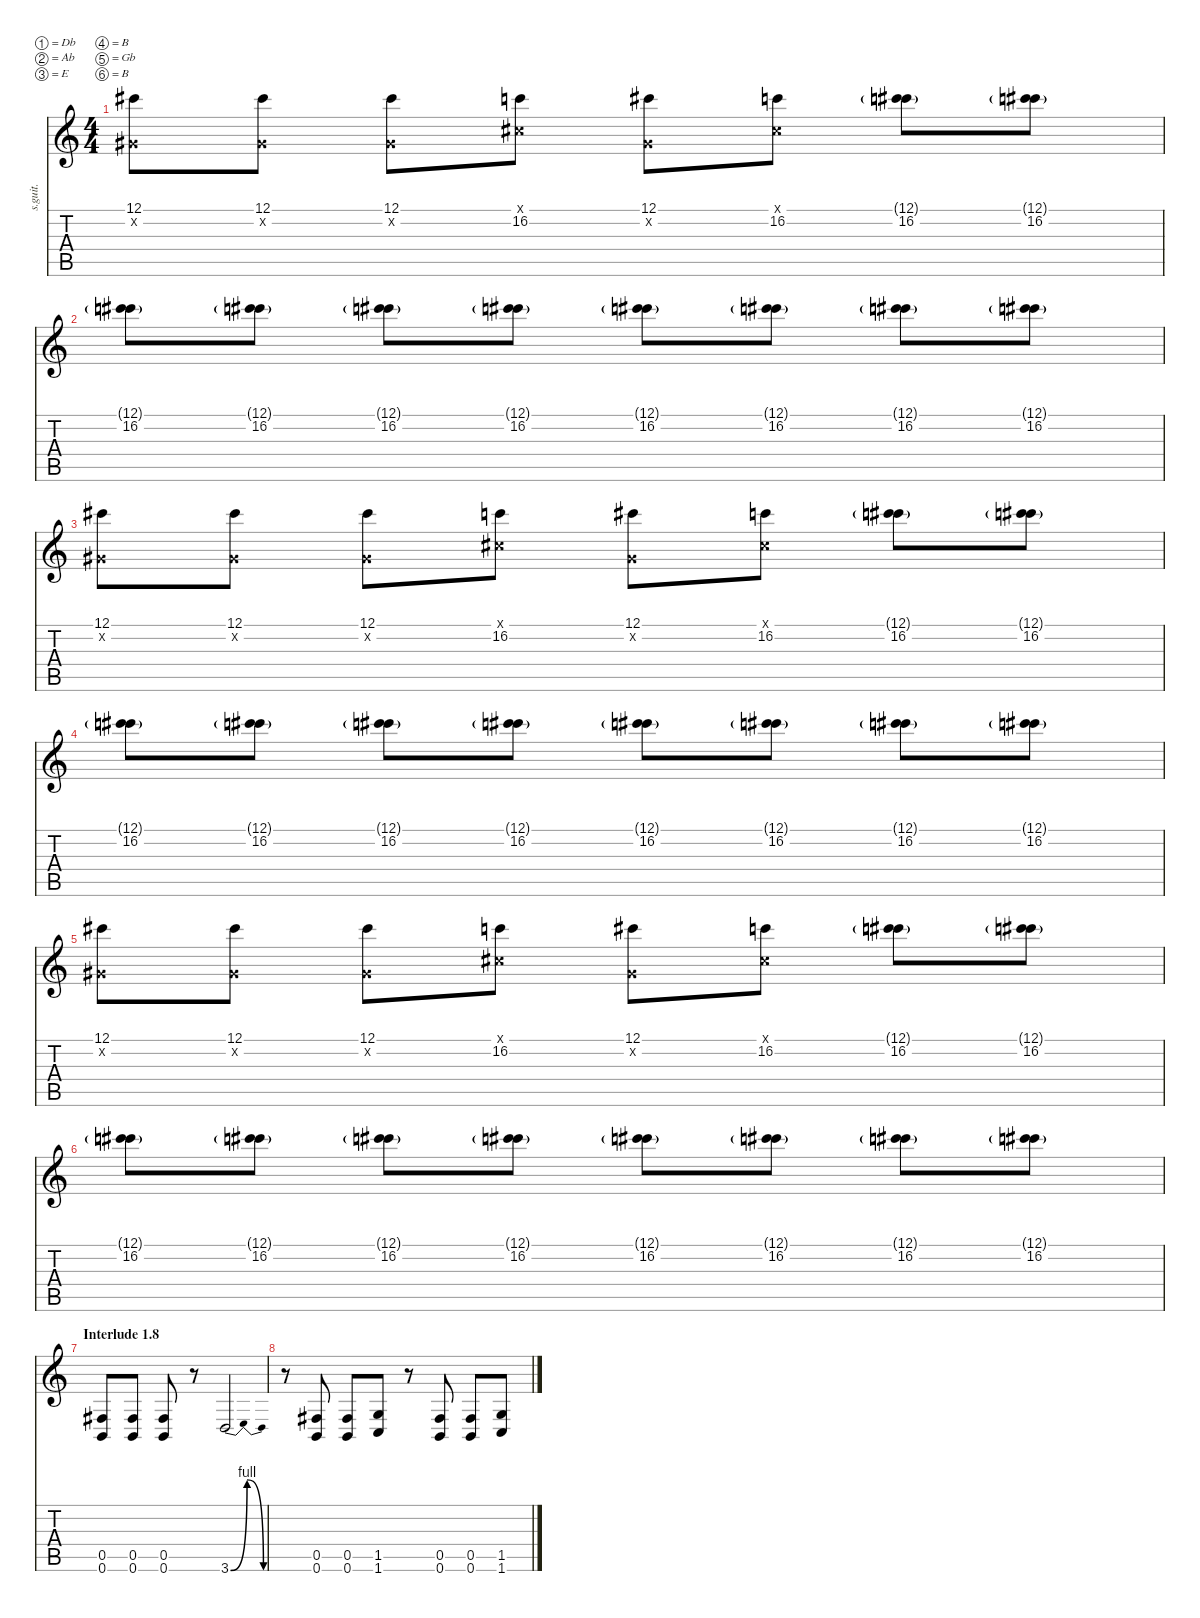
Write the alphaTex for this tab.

\defaultSystemsLayout 4
\hideDynamics
\bracketExtendMode nobrackets
\track ("Mick Thomson" "s.guit.") {instrument distortionguitar}
\staff {score tabs}
\tuning (Db4 Ab3 E3 B2 Gb2 B1)
\ts (4 4)
\tempo (200 hide)
\clef g2
\ks c
(12.1{acc #} 0.2{x acc #}).8{lyrics (0 "") lyrics (1 "") lyrics (2 "") lyrics (3 "") lyrics (4 "") dy f} (12.1{acc #} 0.2{x acc #}).8{lyrics (0 "") lyrics (1 "") lyrics (2 "") lyrics (3 "") lyrics (4 "")} (12.1{acc #} 0.2{x acc #}).8{lyrics (0 "") lyrics (1 "") lyrics (2 "") lyrics (3 "") lyrics (4 "")} (0.1{x acc #} 16.2).8{lyrics (0 "") lyrics (1 "") lyrics (2 "") lyrics (3 "") lyrics (4 "") dy mf} (12.1{acc #} 0.2{x acc #}).8{lyrics (0 "") lyrics (1 "") lyrics (2 "") lyrics (3 "") lyrics (4 "") dy f} (0.1{x acc #} 16.2).8{lyrics (0 "") lyrics (1 "") lyrics (2 "") lyrics (3 "") lyrics (4 "") dy mf} (12.1{g acc #} 16.2).8{lyrics (0 "") lyrics (1 "") lyrics (2 "") lyrics (3 "") lyrics (4 "") dy f} (12.1{g acc #} 16.2).8{lyrics (0 "") lyrics (1 "") lyrics (2 "") lyrics (3 "") lyrics (4 "")} |
(12.1{g acc #} 16.2).8{lyrics (0 "") lyrics (1 "") lyrics (2 "") lyrics (3 "") lyrics (4 "")} (12.1{g acc #} 16.2).8{lyrics (0 "") lyrics (1 "") lyrics (2 "") lyrics (3 "") lyrics (4 "")} (12.1{g acc #} 16.2).8{lyrics (0 "") lyrics (1 "") lyrics (2 "") lyrics (3 "") lyrics (4 "")} (12.1{g acc #} 16.2).8{lyrics (0 "") lyrics (1 "") lyrics (2 "") lyrics (3 "") lyrics (4 "")} (12.1{g acc #} 16.2).8{lyrics (0 "") lyrics (1 "") lyrics (2 "") lyrics (3 "") lyrics (4 "")} (12.1{g acc #} 16.2).8{lyrics (0 "") lyrics (1 "") lyrics (2 "") lyrics (3 "") lyrics (4 "")} (12.1{g acc #} 16.2).8{lyrics (0 "") lyrics (1 "") lyrics (2 "") lyrics (3 "") lyrics (4 "")} (12.1{g acc #} 16.2).8{lyrics (0 "") lyrics (1 "") lyrics (2 "") lyrics (3 "") lyrics (4 "")} |
(12.1{acc #} 0.2{x acc #}).8{lyrics (0 "") lyrics (1 "") lyrics (2 "") lyrics (3 "") lyrics (4 "")} (12.1{acc #} 0.2{x acc #}).8{lyrics (0 "") lyrics (1 "") lyrics (2 "") lyrics (3 "") lyrics (4 "")} (12.1{acc #} 0.2{x acc #}).8{lyrics (0 "") lyrics (1 "") lyrics (2 "") lyrics (3 "") lyrics (4 "")} (0.1{x acc #} 16.2).8{lyrics (0 "") lyrics (1 "") lyrics (2 "") lyrics (3 "") lyrics (4 "") dy mf} (12.1{acc #} 0.2{x acc #}).8{lyrics (0 "") lyrics (1 "") lyrics (2 "") lyrics (3 "") lyrics (4 "") dy f} (0.1{x acc #} 16.2).8{lyrics (0 "") lyrics (1 "") lyrics (2 "") lyrics (3 "") lyrics (4 "") dy mf} (12.1{g acc #} 16.2).8{lyrics (0 "") lyrics (1 "") lyrics (2 "") lyrics (3 "") lyrics (4 "") dy f} (12.1{g acc #} 16.2).8{lyrics (0 "") lyrics (1 "") lyrics (2 "") lyrics (3 "") lyrics (4 "")} |
\tempo (210 hide)
(12.1{g acc #} 16.2).8{lyrics (0 "") lyrics (1 "") lyrics (2 "") lyrics (3 "") lyrics (4 "")} (12.1{g acc #} 16.2).8{lyrics (0 "") lyrics (1 "") lyrics (2 "") lyrics (3 "") lyrics (4 "")} (12.1{g acc #} 16.2).8{lyrics (0 "") lyrics (1 "") lyrics (2 "") lyrics (3 "") lyrics (4 "")} (12.1{g acc #} 16.2).8{lyrics (0 "") lyrics (1 "") lyrics (2 "") lyrics (3 "") lyrics (4 "")} (12.1{g acc #} 16.2).8{lyrics (0 "") lyrics (1 "") lyrics (2 "") lyrics (3 "") lyrics (4 "")} (12.1{g acc #} 16.2).8{lyrics (0 "") lyrics (1 "") lyrics (2 "") lyrics (3 "") lyrics (4 "")} (12.1{g acc #} 16.2).8{lyrics (0 "") lyrics (1 "") lyrics (2 "") lyrics (3 "") lyrics (4 "")} (12.1{g acc #} 16.2).8{lyrics (0 "") lyrics (1 "") lyrics (2 "") lyrics (3 "") lyrics (4 "")} |
(12.1{acc #} 0.2{x acc #}).8{lyrics (0 "") lyrics (1 "") lyrics (2 "") lyrics (3 "") lyrics (4 "")} (12.1{acc #} 0.2{x acc #}).8{lyrics (0 "") lyrics (1 "") lyrics (2 "") lyrics (3 "") lyrics (4 "")} (12.1{acc #} 0.2{x acc #}).8{lyrics (0 "") lyrics (1 "") lyrics (2 "") lyrics (3 "") lyrics (4 "")} (0.1{x acc #} 16.2).8{lyrics (0 "") lyrics (1 "") lyrics (2 "") lyrics (3 "") lyrics (4 "") dy mf} (12.1{acc #} 0.2{x acc #}).8{lyrics (0 "") lyrics (1 "") lyrics (2 "") lyrics (3 "") lyrics (4 "") dy f} (0.1{x acc #} 16.2).8{lyrics (0 "") lyrics (1 "") lyrics (2 "") lyrics (3 "") lyrics (4 "") dy mf} (12.1{g acc #} 16.2).8{lyrics (0 "") lyrics (1 "") lyrics (2 "") lyrics (3 "") lyrics (4 "") dy f} (12.1{g acc #} 16.2).8{lyrics (0 "") lyrics (1 "") lyrics (2 "") lyrics (3 "") lyrics (4 "")} |
(12.1{g acc #} 16.2).8{lyrics (0 "") lyrics (1 "") lyrics (2 "") lyrics (3 "") lyrics (4 "")} (12.1{g acc #} 16.2).8{lyrics (0 "") lyrics (1 "") lyrics (2 "") lyrics (3 "") lyrics (4 "")} (12.1{g acc #} 16.2).8{lyrics (0 "") lyrics (1 "") lyrics (2 "") lyrics (3 "") lyrics (4 "")} (12.1{g acc #} 16.2).8{lyrics (0 "") lyrics (1 "") lyrics (2 "") lyrics (3 "") lyrics (4 "")} (12.1{g acc #} 16.2).8{lyrics (0 "") lyrics (1 "") lyrics (2 "") lyrics (3 "") lyrics (4 "")} (12.1{g acc #} 16.2).8{lyrics (0 "") lyrics (1 "") lyrics (2 "") lyrics (3 "") lyrics (4 "")} (12.1{g acc #} 16.2).8{lyrics (0 "") lyrics (1 "") lyrics (2 "") lyrics (3 "") lyrics (4 "")} (12.1{g acc #} 16.2).8{lyrics (0 "") lyrics (1 "") lyrics (2 "") lyrics (3 "") lyrics (4 "")} |
\section ("" "Interlude 1.8")
\tempo (200 hide)
(0.5{acc #} 0.6).8{lyrics (0 "") lyrics (1 "") lyrics (2 "") lyrics (3 "") lyrics (4 "")} (0.5{acc #} 0.6).8{lyrics (0 "") lyrics (1 "") lyrics (2 "") lyrics (3 "") lyrics (4 "")} (0.5{acc #} 0.6).8{lyrics (0 "") lyrics (1 "") lyrics (2 "") lyrics (3 "") lyrics (4 "")} r.8 3.6{be (bendrelease 0 0 30 4 30 4 60 0)}.2{lyrics (0 "") lyrics (1 "") lyrics (2 "") lyrics (3 "") lyrics (4 "")} |
r.8 (0.5{acc #} 0.6).8{lyrics (0 "") lyrics (1 "") lyrics (2 "") lyrics (3 "") lyrics (4 "")} (0.5{acc #} 0.6).8{lyrics (0 "") lyrics (1 "") lyrics (2 "") lyrics (3 "") lyrics (4 "")} (1.5 1.6).8{lyrics (0 "") lyrics (1 "") lyrics (2 "") lyrics (3 "") lyrics (4 "")} r.8 (0.5{acc #} 0.6).8{lyrics (0 "") lyrics (1 "") lyrics (2 "") lyrics (3 "") lyrics (4 "")} (0.5{acc #} 0.6).8{lyrics (0 "") lyrics (1 "") lyrics (2 "") lyrics (3 "") lyrics (4 "")} (1.5 1.6).8{lyrics (0 "") lyrics (1 "") lyrics (2 "") lyrics (3 "") lyrics (4 "")}
